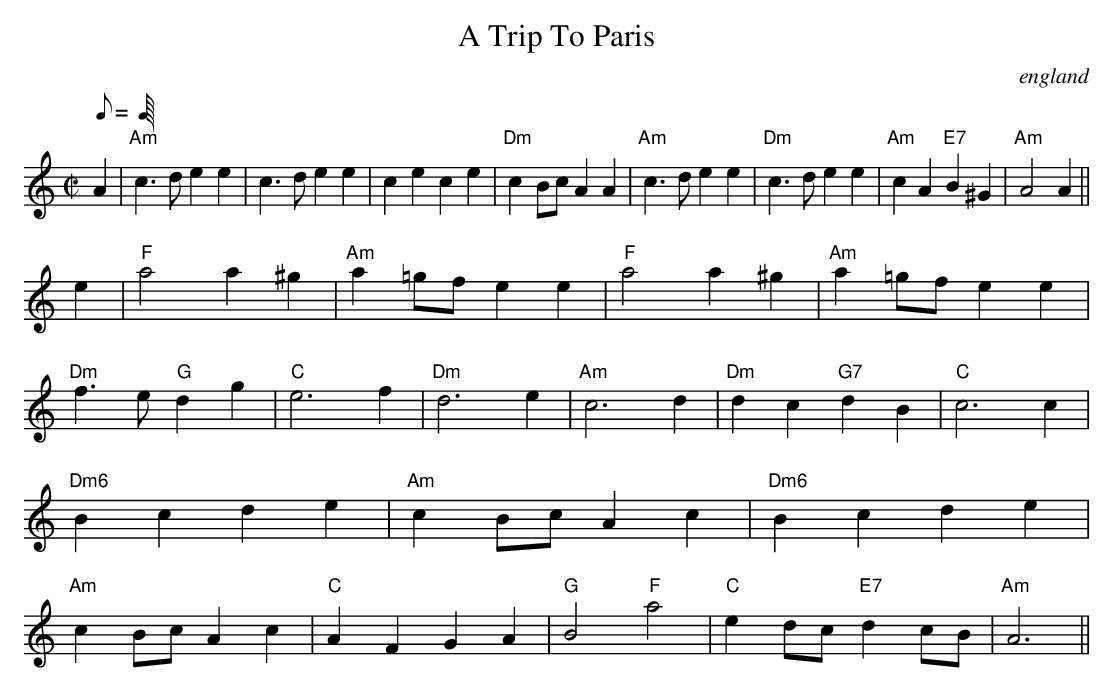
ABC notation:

X:1
T:A Trip To Paris
O:england
M:C|
L:1/8
Q:C2=128
K:C
A2 | "Am"c3 d e2 e2 | c3 d e2 e2 | c2 e2 c2 e2 | "Dm"c2 Bc A2 A2 | \
"Am" c3 d e2 e2 | "Dm"c3 d e2 e2 | "Am"c2 A2 "E7"B2 ^G2 | "Am" A4 A2 ||
\
e2 | "F"a4 a2 ^g2 | "Am"a2 =gf e2 e2 | "F"a4 a2 ^g2 | "Am"a2 =gf e2 e2 |
\
"Dm"f3 e "G"d2 g2 | "C"e6 f2 | "Dm"d6 e2 | "Am"c6 d2 | \
"Dm"d2 c2 "G7"d2 B2 | "C"c6 c2 | "Dm6"B2 c2 d2 e2 | "Am"c2 Bc A2 c2 | \
"Dm6"B2 c2 d2 e2 | "Am"c2 Bc A2 c2 | "C"A2 F2 G2 A2 | "G" B4 "F"a4 | \
"C"e2 dc "E7"d2 cB | "Am"A6 ||
